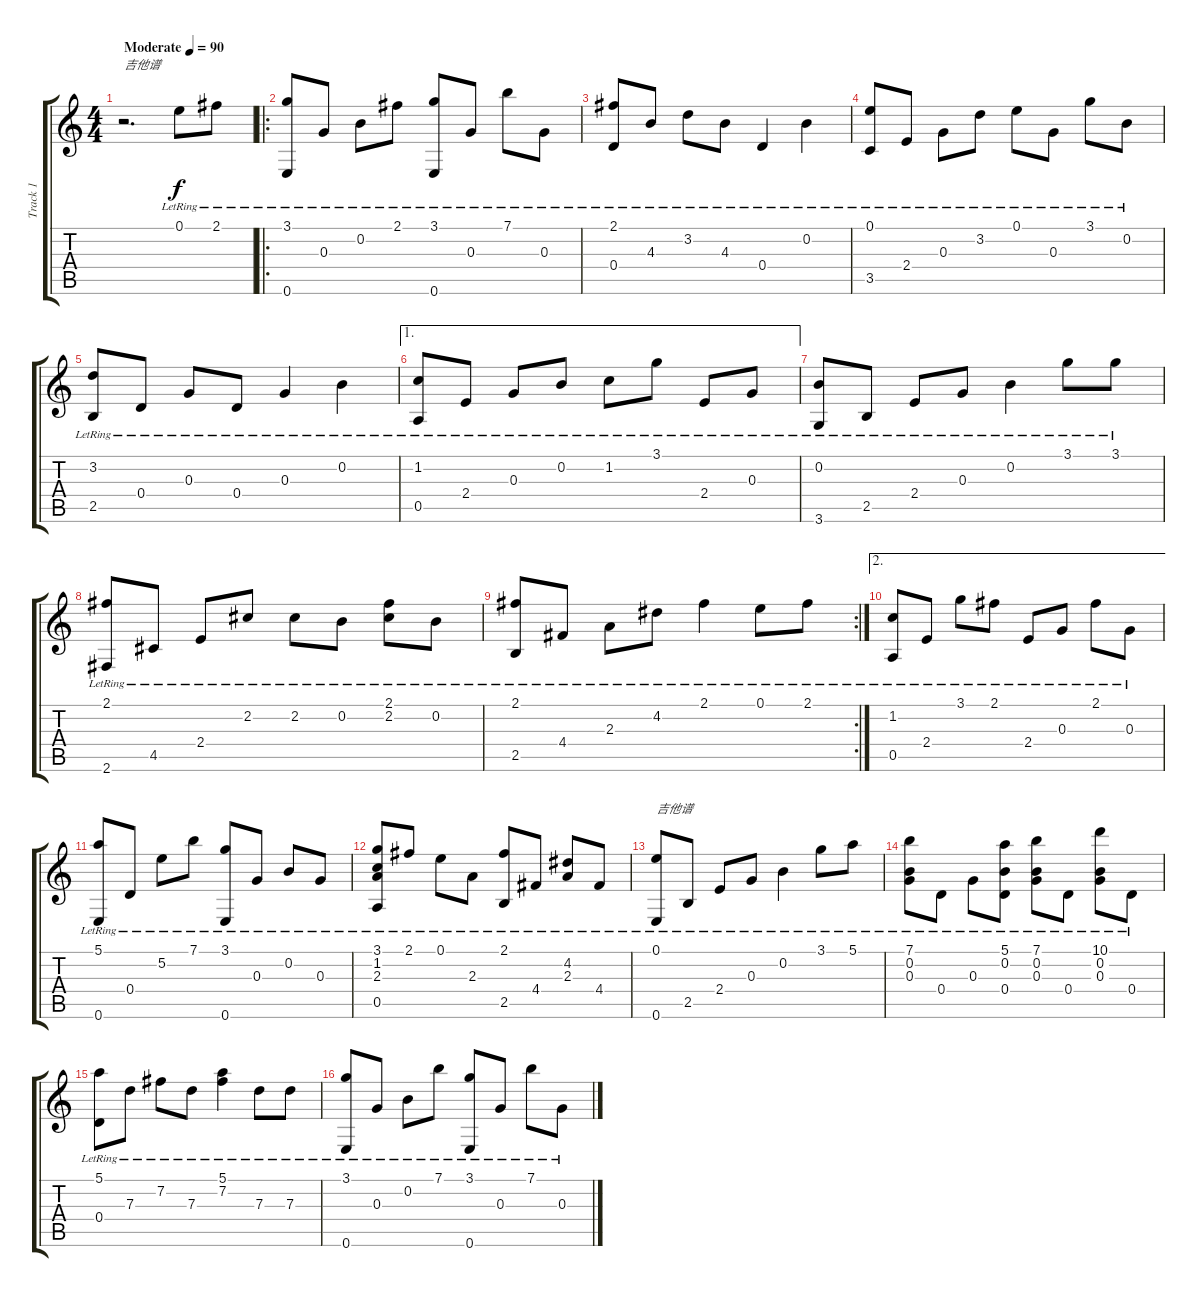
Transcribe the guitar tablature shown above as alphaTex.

\track ("Track 1" "Track 1") {instrument acousticguitarsteel}
\staff {score tabs}
\tuning (E4 B3 G3 D3 A2 E2) {hide}
\ts (4 4)
\tempo (90 "Moderate")
\clef g2
\ks c
r.2{d txt "吉他谱" dy f instrument acousticguitarsteel} 0.1{lr}.8 2.1{lr}.8 |
\ro
(3.1{lr} 0.6{lr}).8 0.3{lr}.8 0.2{lr}.8 2.1{lr}.8 (3.1{lr} 0.6{lr}).8 0.3{lr}.8 7.1{lr}.8 0.3{lr}.8 |
(2.1{lr} 0.4{lr}).8 4.3{lr}.8 3.2{lr}.8 4.3{lr}.8 0.4{lr}.4 0.2{lr}.4 |
(0.1{lr} 3.5{lr}).8 2.4{lr}.8 0.3{lr}.8 3.2{lr}.8 0.1{lr}.8 0.3{lr}.8 3.1{lr}.8 0.2{lr}.8 |
(3.2{lr} 2.5{lr}).8 0.4{lr}.8 0.3{lr}.8 0.4{lr}.8 0.3{lr}.4 0.2{lr}.4 |
\ae 1
(1.2{lr} 0.5{lr}).8 2.4{lr}.8 0.3{lr}.8 0.2{lr}.8 1.2{lr}.8 3.1{lr}.8 2.4{lr}.8 0.3{lr}.8 |
(0.2{lr} 3.6{lr}).8 2.5{lr}.8 2.4{lr}.8 0.3{lr}.8 0.2{lr}.4 3.1{lr}.8 3.1{lr}.8 |
(2.1{lr} 2.6{lr}).8 4.5{lr}.8 2.4{lr}.8 2.2{lr}.8 2.2{lr}.8 0.2{lr}.8 (2.1{lr} 2.2{lr}).8 0.2{lr}.8 |
\rc 2
(2.1{lr} 2.5{lr}).8 4.4{lr}.8 2.3{lr}.8 4.2{lr}.8 2.1{lr}.4 0.1{lr}.8 2.1{lr}.8 |
\ae 2
(1.2{lr} 0.5{lr}).8 2.4{lr}.8 3.1{lr}.8 2.1{lr}.8 2.4{lr}.8 0.3{lr}.8 2.1{lr}.8 0.3{lr}.8 |
(5.1{lr} 0.6{lr}).8 0.4{lr}.8 5.2{lr}.8 7.1{lr}.8 (3.1{lr} 0.6{lr}).8 0.3{lr}.8 0.2{lr}.8 0.3{lr}.8 |
(3.1{lr} 1.2{lr} 2.3{lr} 0.5{lr}).8 2.1{lr}.8 0.1{lr}.8 2.3{lr}.8 (2.1{lr} 2.5{lr}).8 4.4{lr}.8 (4.2{lr} 2.3{lr}).8 4.4{lr}.8 |
(0.1{lr} 0.6{lr}).8{txt "吉他谱"} 2.5{lr}.8 2.4{lr}.8 0.3{lr}.8 0.2{lr}.4 3.1{lr}.8 5.1{lr}.8 |
(7.1{lr} 0.2{lr} 0.3{lr}).8 0.4{lr}.8 0.3{lr}.8 (5.1{lr} 0.2{lr} 0.4{lr}).8 (7.1{lr} 0.2{lr} 0.3{lr}).8 0.4{lr}.8 (10.1{lr} 0.2{lr} 0.3{lr}).8 0.4{lr}.8 |
(5.1{lr} 0.4{lr}).8 7.3{lr}.8 7.2{lr}.8 7.3{lr}.8 (5.1{lr} 7.2{lr}).4 7.3{lr}.8 7.3{lr}.8 |
(3.1{lr} 0.6{lr}).8 0.3{lr}.8 0.2{lr}.8 7.1{lr}.8 (3.1{lr} 0.6{lr}).8 0.3{lr}.8 7.1{lr}.8 0.3{lr}.8
